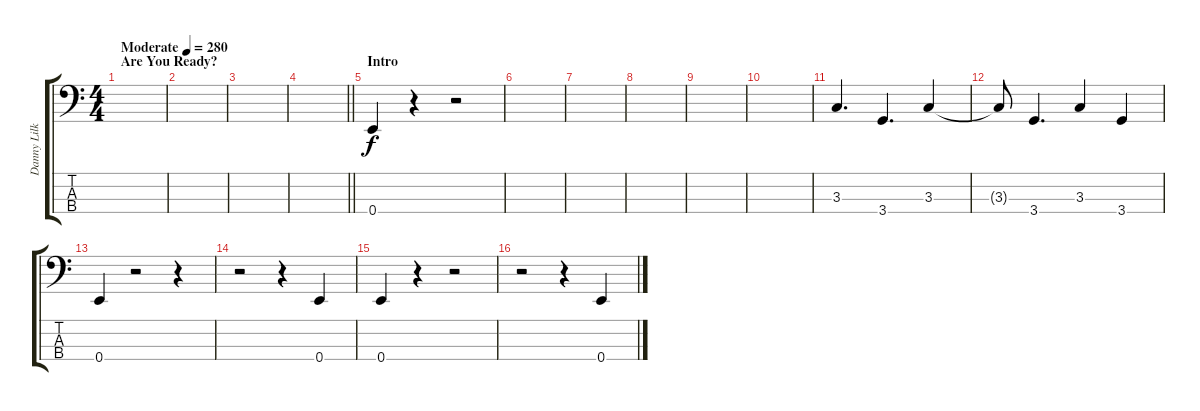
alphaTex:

\track ("Danny Lilker" "Danny Lilk") {instrument electricbasspick}
\staff {score tabs}
\tuning (G2 D2 A1 E1) {hide}
\ts (4 4)
\section ("" "Are You Ready?")
\tempo (280 "Moderate")
\clef f4
\ks c
|
|
|
\barLineRight lightlight
|
\section ("" "Intro")
0.4.4 r.4 r.2 |
|
|
|
|
|
3.3.4{d} 3.4.4{d} 3.3.4 |
3.3{t}.8 3.4.4{d} 3.3.4 3.4.4 |
0.4.4 r.2 r.4 |
r.2 r.4 0.4.4 |
0.4.4 r.4 r.2 |
r.2 r.4 0.4.4
